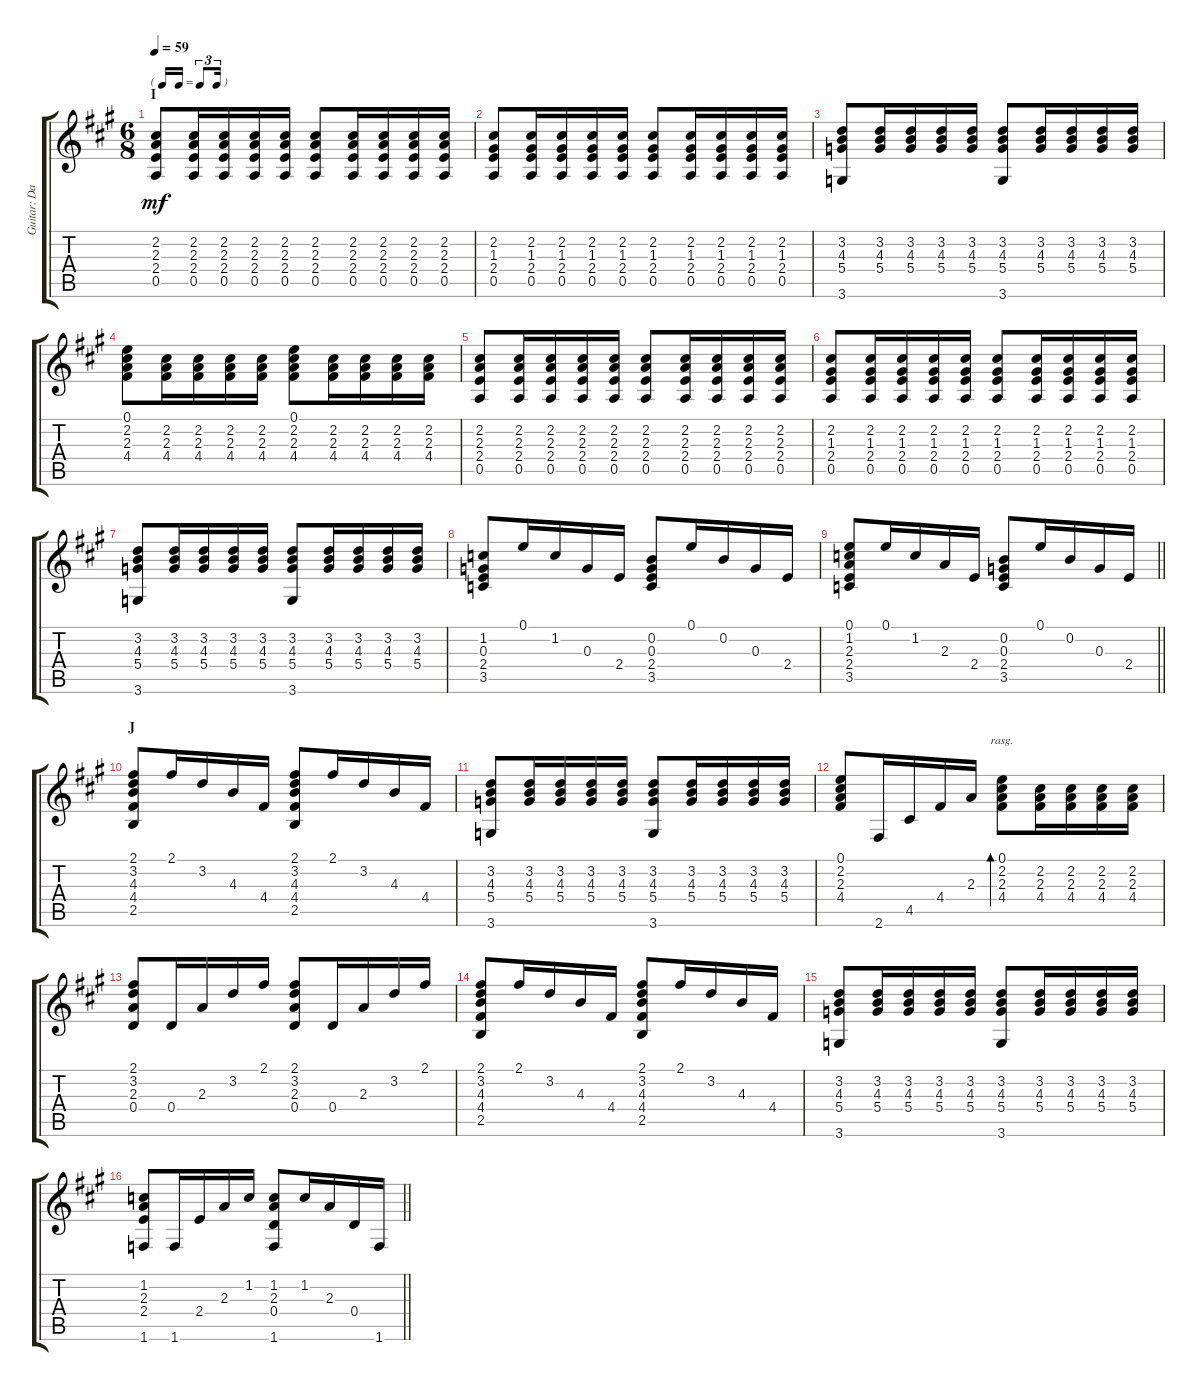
\track ("Guitar: David Gilmour" "Guitar: Da") {instrument electricguitarclean}
\staff {score tabs}
\tuning (E4 B3 G3 D3 A2 E2) {hide}
\ts (6 8)
\tf triplet16th
\section ("" "I")
\tempo 59
\clef g2
\ks a
(2.2 2.3 2.4 0.5).8{dy mf} (2.2 2.3 2.4 0.5).16 (2.2 2.3 2.4 0.5).16 (2.2 2.3 2.4 0.5).16 (2.2 2.3 2.4 0.5).16 (2.2 2.3 2.4 0.5).8 (2.2 2.3 2.4 0.5).16 (2.2 2.3 2.4 0.5).16 (2.2 2.3 2.4 0.5).16 (2.2 2.3 2.4 0.5).16 |
(2.2 1.3 2.4 0.5).8 (2.2 1.3 2.4 0.5).16 (2.2 1.3 2.4 0.5).16 (2.2 1.3 2.4 0.5).16 (2.2 1.3 2.4 0.5).16 (2.2 1.3 2.4 0.5).8 (2.2 1.3 2.4 0.5).16 (2.2 1.3 2.4 0.5).16 (2.2 1.3 2.4 0.5).16 (2.2 1.3 2.4 0.5).16 |
(3.2 4.3 5.4 3.6).8 (3.2 4.3 5.4).16 (3.2 4.3 5.4).16 (3.2 4.3 5.4).16 (3.2 4.3 5.4).16 (3.2 4.3 5.4 3.6).8 (3.2 4.3 5.4).16 (3.2 4.3 5.4).16 (3.2 4.3 5.4).16 (3.2 4.3 5.4).16 |
(0.1 2.2 2.3 4.4).8 (2.2 2.3 4.4).16 (2.2 2.3 4.4).16 (2.2 2.3 4.4).16 (2.2 2.3 4.4).16 (0.1 2.2 2.3 4.4).8 (2.2 2.3 4.4).16 (2.2 2.3 4.4).16 (2.2 2.3 4.4).16 (2.2 2.3 4.4).16 |
(2.2 2.3 2.4 0.5).8 (2.2 2.3 2.4 0.5).16 (2.2 2.3 2.4 0.5).16 (2.2 2.3 2.4 0.5).16 (2.2 2.3 2.4 0.5).16 (2.2 2.3 2.4 0.5).8 (2.2 2.3 2.4 0.5).16 (2.2 2.3 2.4 0.5).16 (2.2 2.3 2.4 0.5).16 (2.2 2.3 2.4 0.5).16 |
(2.2 1.3 2.4 0.5).8 (2.2 1.3 2.4 0.5).16 (2.2 1.3 2.4 0.5).16 (2.2 1.3 2.4 0.5).16 (2.2 1.3 2.4 0.5).16 (2.2 1.3 2.4 0.5).8 (2.2 1.3 2.4 0.5).16 (2.2 1.3 2.4 0.5).16 (2.2 1.3 2.4 0.5).16 (2.2 1.3 2.4 0.5).16 |
(3.2 4.3 5.4 3.6).8 (3.2 4.3 5.4).16 (3.2 4.3 5.4).16 (3.2 4.3 5.4).16 (3.2 4.3 5.4).16 (3.2 4.3 5.4 3.6).8 (3.2 4.3 5.4).16 (3.2 4.3 5.4).16 (3.2 4.3 5.4).16 (3.2 4.3 5.4).16 |
(1.2 0.3 2.4 3.5).8 0.1.16 1.2.16 0.3.16 2.4.16 (0.2 0.3 2.4 3.5).8 0.1.16 0.2.16 0.3.16 2.4.16 |
\barLineRight lightlight
(0.1 1.2 2.3 2.4 3.5).8 0.1.16 1.2.16 2.3.16 2.4.16 (0.2 0.3 2.4 3.5).8 0.1.16 0.2.16 0.3.16 2.4.16 |
\section ("" "J")
(2.1 3.2 4.3 4.4 2.5).8 2.1.16 3.2.16 4.3.16 4.4.16 (2.1 3.2 4.3 4.4 2.5).8 2.1.16 3.2.16 4.3.16 4.4.16 |
(3.2 4.3 5.4 3.6).8 (3.2 4.3 5.4).16 (3.2 4.3 5.4).16 (3.2 4.3 5.4).16 (3.2 4.3 5.4).16 (3.2 4.3 5.4 3.6).8 (3.2 4.3 5.4).16 (3.2 4.3 5.4).16 (3.2 4.3 5.4).16 (3.2 4.3 5.4).16 |
(0.1 2.2 2.3 4.4).8 2.6.16 4.5.16 4.4.16 2.3.16 (0.1 2.2 2.3 4.4).8{bd 480 rasg ii} (2.2 2.3 4.4).16 (2.2 2.3 4.4).16 (2.2 2.3 4.4).16 (2.2 2.3 4.4).16 |
(2.1 3.2 2.3 0.4).8 0.4.16 2.3.16 3.2.16 2.1.16 (2.1 3.2 2.3 0.4).8 0.4.16 2.3.16 3.2.16 2.1.16 |
(2.1 3.2 4.3 4.4 2.5).8 2.1.16 3.2.16 4.3.16 4.4.16 (2.1 3.2 4.3 4.4 2.5).8 2.1.16 3.2.16 4.3.16 4.4.16 |
(3.2 4.3 5.4 3.6).8 (3.2 4.3 5.4).16 (3.2 4.3 5.4).16 (3.2 4.3 5.4).16 (3.2 4.3 5.4).16 (3.2 4.3 5.4 3.6).8 (3.2 4.3 5.4).16 (3.2 4.3 5.4).16 (3.2 4.3 5.4).16 (3.2 4.3 5.4).16 |
\barLineRight lightlight
(1.2 2.3 2.4 1.6).8 1.6.16 2.4.16 2.3.16 1.2.16 (1.2 2.3 0.4 1.6).8 1.2.16 2.3.16 0.4.16 1.6.16
